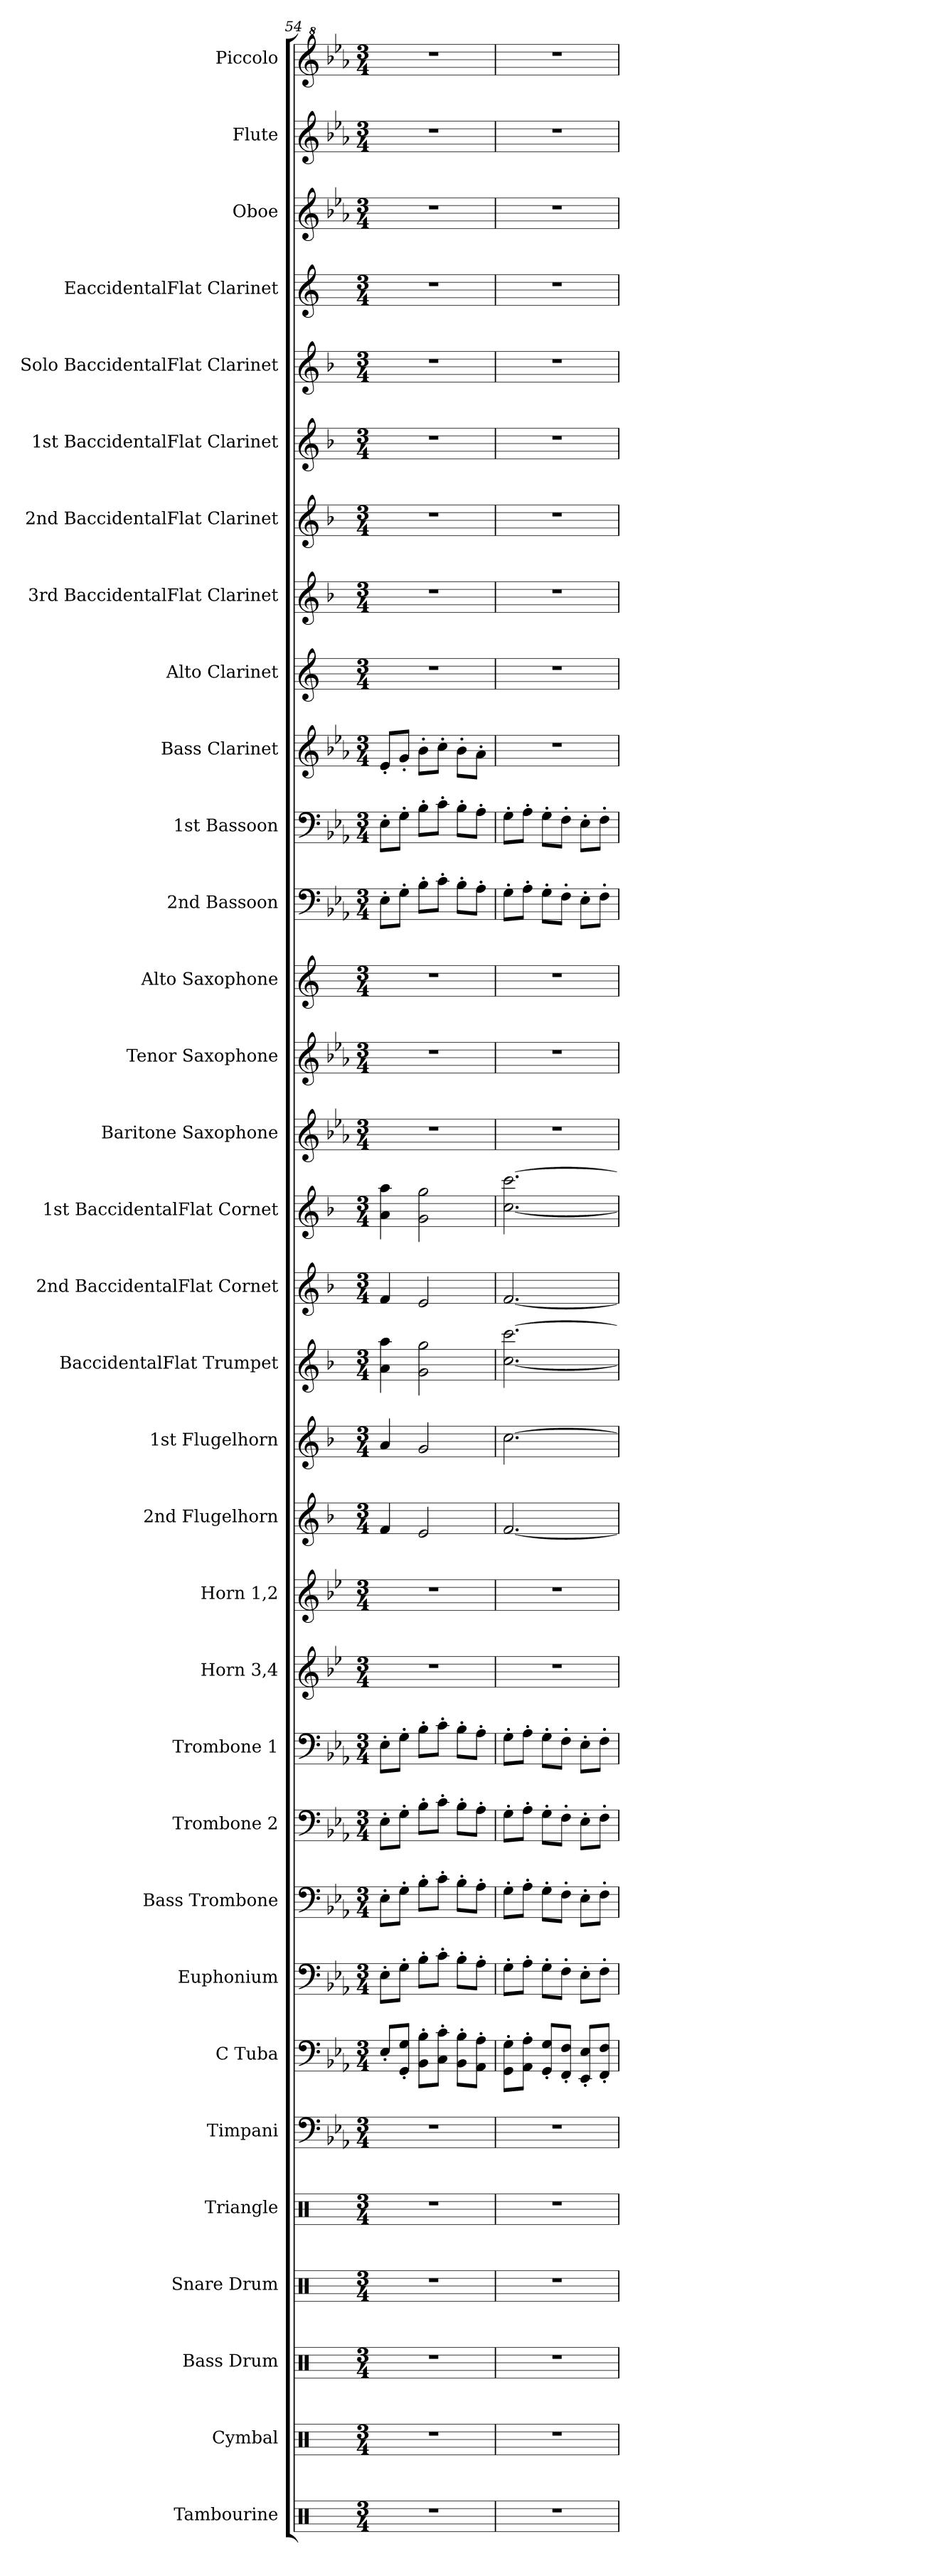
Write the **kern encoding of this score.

**kern	**kern	**kern	**kern	**kern	**kern	**kern	**kern	**kern	**kern	**kern	**kern	**kern	**kern	**kern	**kern	**kern	**kern	**kern	**kern	**kern	**kern	**kern	**kern	**kern	**kern	**kern	**kern	**kern	**kern	**kern	**kern	**kern
*part33	*part32	*part31	*part30	*part29	*part28	*part27	*part26	*part25	*part24	*part23	*part22	*part21	*part20	*part19	*part18	*part17	*part16	*part15	*part14	*part13	*part12	*part11	*part10	*part9	*part8	*part7	*part6	*part5	*part4	*part3	*part2	*part1
*staff33	*staff32	*staff31	*staff30	*staff29	*staff28	*staff27	*staff26	*staff25	*staff24	*staff23	*staff22	*staff21	*staff20	*staff19	*staff18	*staff17	*staff16	*staff15	*staff14	*staff13	*staff12	*staff11	*staff10	*staff9	*staff8	*staff7	*staff6	*staff5	*staff4	*staff3	*staff2	*staff1
*I"Tambourine	*I"Cymbal	*I"Bass Drum	*I"Snare Drum	*I"Triangle	*I"Timpani	*I"C Tuba	*I"Euphonium	*I"Bass Trombone	*I"Trombone 2	*I"Trombone 1	*I"Horn 3,4	*I"Horn 1,2	*I"2nd Flugelhorn	*I"1st Flugelhorn	*I"BaccidentalFlat Trumpet	*I"2nd BaccidentalFlat Cornet	*I"1st BaccidentalFlat Cornet	*I"Baritone Saxophone	*I"Tenor Saxophone	*I"Alto Saxophone	*I"2nd Bassoon	*I"1st Bassoon	*I"Bass Clarinet	*I"Alto Clarinet	*I"3rd BaccidentalFlat Clarinet	*I"2nd BaccidentalFlat Clarinet	*I"1st BaccidentalFlat Clarinet	*I"Solo BaccidentalFlat Clarinet	*I"EaccidentalFlat Clarinet	*I"Oboe	*I"Flute	*I"Piccolo
*I'Tamb.	*I'Cym.	*I'B. Dr.	*I'Sn. Dr.	*I'Trgl.	*I'Timp.	*I'C Tu.	*I'Eu.	*I'B. Trb.	*I'Trb. 2	*I'Trb. 1	*I'Hn. 3,4	*I'Hn. 1,2	*I'2nd Flghn.	*I'1st Flghn.	*I'BaccidentalFlat Tpt.	*I'2nd BaccidentalFlat Cnt.	*I'1st BaccidentalFlat Cnt.	*I'Bar. Sax.	*I'T. Sax.	*I'A. Sax.	*I'2nd Bsn.	*I'1st Bsn.	*I'B. Cl.	*I'A. Cl.	*I'3rd BaccidentalFlat Cl.	*I'2nd BaccidentalFlat Cl.	*I'1st BaccidentalFlat Cl.	*I'Solo BaccidentalFlat Cl.	*I'EaccidentalFlat Cl.	*I'Ob.	*I'Fl.	*I'Picc.
*clefX	*clefX	*clefX	*clefX	*clefX	*clefF4	*clefF4	*clefF4	*clefF4	*clefF4	*clefF4	*clefG2	*clefG2	*clefG2	*clefG2	*clefG2	*clefG2	*clefG2	*clefG2	*clefG2	*clefG2	*clefF4	*clefF4	*clefG2	*clefG2	*clefG2	*clefG2	*clefG2	*clefG2	*clefG2	*clefG2	*clefG2	*clefG^2
*	*	*	*	*	*	*	*	*	*	*	*ITrd4c7	*ITrd4c7	*ITrd1c2	*ITrd1c2	*ITrd1c2	*ITrd1c2	*ITrd1c2	*ITrd12c21	*ITrd8c14	*ITrd5c9	*	*	*ITrd8c14	*ITrd5c9	*ITrd1c2	*ITrd1c2	*ITrd1c2	*ITrd1c2	*ITrd-2c-3	*	*	*ITrd-7c-12
*k[]	*k[]	*k[]	*k[]	*k[]	*k[b-e-a-]	*k[b-e-a-]	*k[b-e-a-]	*k[b-e-a-]	*k[b-e-a-]	*k[b-e-a-]	*k[b-e-a-]	*k[b-e-a-]	*k[b-e-a-]	*k[b-e-a-]	*k[b-e-a-]	*k[b-e-a-]	*k[b-e-a-]	*k[b-e-a-]	*k[b-e-a-]	*k[b-e-a-]	*k[b-e-a-]	*k[b-e-a-]	*k[b-e-a-]	*k[b-e-a-]	*k[b-e-a-]	*k[b-e-a-]	*k[b-e-a-]	*k[b-e-a-]	*k[b-e-a-]	*k[b-e-a-]	*k[b-e-a-]	*k[b-e-a-]
*M3/4	*M3/4	*M3/4	*M3/4	*M3/4	*M3/4	*M3/4	*M3/4	*M3/4	*M3/4	*M3/4	*M3/4	*M3/4	*M3/4	*M3/4	*M3/4	*M3/4	*M3/4	*M3/4	*M3/4	*M3/4	*M3/4	*M3/4	*M3/4	*M3/4	*M3/4	*M3/4	*M3/4	*M3/4	*M3/4	*M3/4	*M3/4	*M3/4
=54	=54	=54	=54	=54	=54	=54	=54	=54	=54	=54	=54	=54	=54	=54	=54	=54	=54	=54	=54	=54	=54	=54	=54	=54	=54	=54	=54	=54	=54	=54	=54	=54
2.r	2.r	2.r	2.r	2.r	2.r	8E-'/L	8E-'\L	8E-'\L	8E-'\L	8E-'\L	2.r	2.r	4e-/	4g/	4g\ 4gg\	4e-/	4g\ 4gg\	2.r	2.r	2.r	8E-'\L	8E-'\L	8E-'/L	2.r	2.r	2.r	2.r	2.r	2.r	2.r	2.r	2.r
.	.	.	.	.	.	8GG/' 8G/'J	8G'\J	8G'\J	8G'\J	8G'\J	.	.	.	.	.	.	.	.	.	.	8G'\J	8G'\J	8G'/J	.	.	.	.	.	.	.	.	.
.	.	.	.	.	.	8BB-\' 8B-\'L	8B-'\L	8B-'\L	8B-'\L	8B-'\L	.	.	2d/	2f/	2f\ 2ff\	2d/	2f\ 2ff\	.	.	.	8B-'\L	8B-'\L	8B-'\L	.	.	.	.	.	.	.	.	.
.	.	.	.	.	.	8C\' 8c\'J	8c'\J	8c'\J	8c'\J	8c'\J	.	.	.	.	.	.	.	.	.	.	8c'\J	8c'\J	8c'\J	.	.	.	.	.	.	.	.	.
.	.	.	.	.	.	8BB-\' 8B-\'L	8B-'\L	8B-'\L	8B-'\L	8B-'\L	.	.	.	.	.	.	.	.	.	.	8B-'\L	8B-'\L	8B-'\L	.	.	.	.	.	.	.	.	.
.	.	.	.	.	.	8AA-\' 8A-\'J	8A-'\J	8A-'\J	8A-'\J	8A-'\J	.	.	.	.	.	.	.	.	.	.	8A-'\J	8A-'\J	8A-'\J	.	.	.	.	.	.	.	.	.
=55	=55	=55	=55	=55	=55	=55	=55	=55	=55	=55	=55	=55	=55	=55	=55	=55	=55	=55	=55	=55	=55	=55	=55	=55	=55	=55	=55	=55	=55	=55	=55	=55
2.r	2.r	2.r	2.r	2.r	2.r	8GG\' 8G\'L	8G'\L	8G'\L	8G'\L	8G'\L	2.r	2.r	[2.e-/	[2.b-\	[2.b-\ [2.bb-\	[2.e-/	[2.b-\ [2.bb-\	2.r	2.r	2.r	8G'\L	8G'\L	2.r	2.r	2.r	2.r	2.r	2.r	2.r	2.r	2.r	2.r
.	.	.	.	.	.	8AA-\' 8A-\'J	8A-'\J	8A-'\J	8A-'\J	8A-'\J	.	.	.	.	.	.	.	.	.	.	8A-'\J	8A-'\J	.	.	.	.	.	.	.	.	.	.
.	.	.	.	.	.	8GG/' 8G/'L	8G'\L	8G'\L	8G'\L	8G'\L	.	.	.	.	.	.	.	.	.	.	8G'\L	8G'\L	.	.	.	.	.	.	.	.	.	.
.	.	.	.	.	.	8FF/' 8F/'J	8F'\J	8F'\J	8F'\J	8F'\J	.	.	.	.	.	.	.	.	.	.	8F'\J	8F'\J	.	.	.	.	.	.	.	.	.	.
.	.	.	.	.	.	8EE-/' 8E-/'L	8E-'\L	8E-'\L	8E-'\L	8E-'\L	.	.	.	.	.	.	.	.	.	.	8E-'\L	8E-'\L	.	.	.	.	.	.	.	.	.	.
.	.	.	.	.	.	8FF/' 8F/'J	8F'\J	8F'\J	8F'\J	8F'\J	.	.	.	.	.	.	.	.	.	.	8F'\J	8F'\J	.	.	.	.	.	.	.	.	.	.
=	=	=	=	=	=	=	=	=	=	=	=	=	=	=	=	=	=	=	=	=	=	=	=	=	=	=	=	=	=	=	=	=
*-	*-	*-	*-	*-	*-	*-	*-	*-	*-	*-	*-	*-	*-	*-	*-	*-	*-	*-	*-	*-	*-	*-	*-	*-	*-	*-	*-	*-	*-	*-	*-	*-
